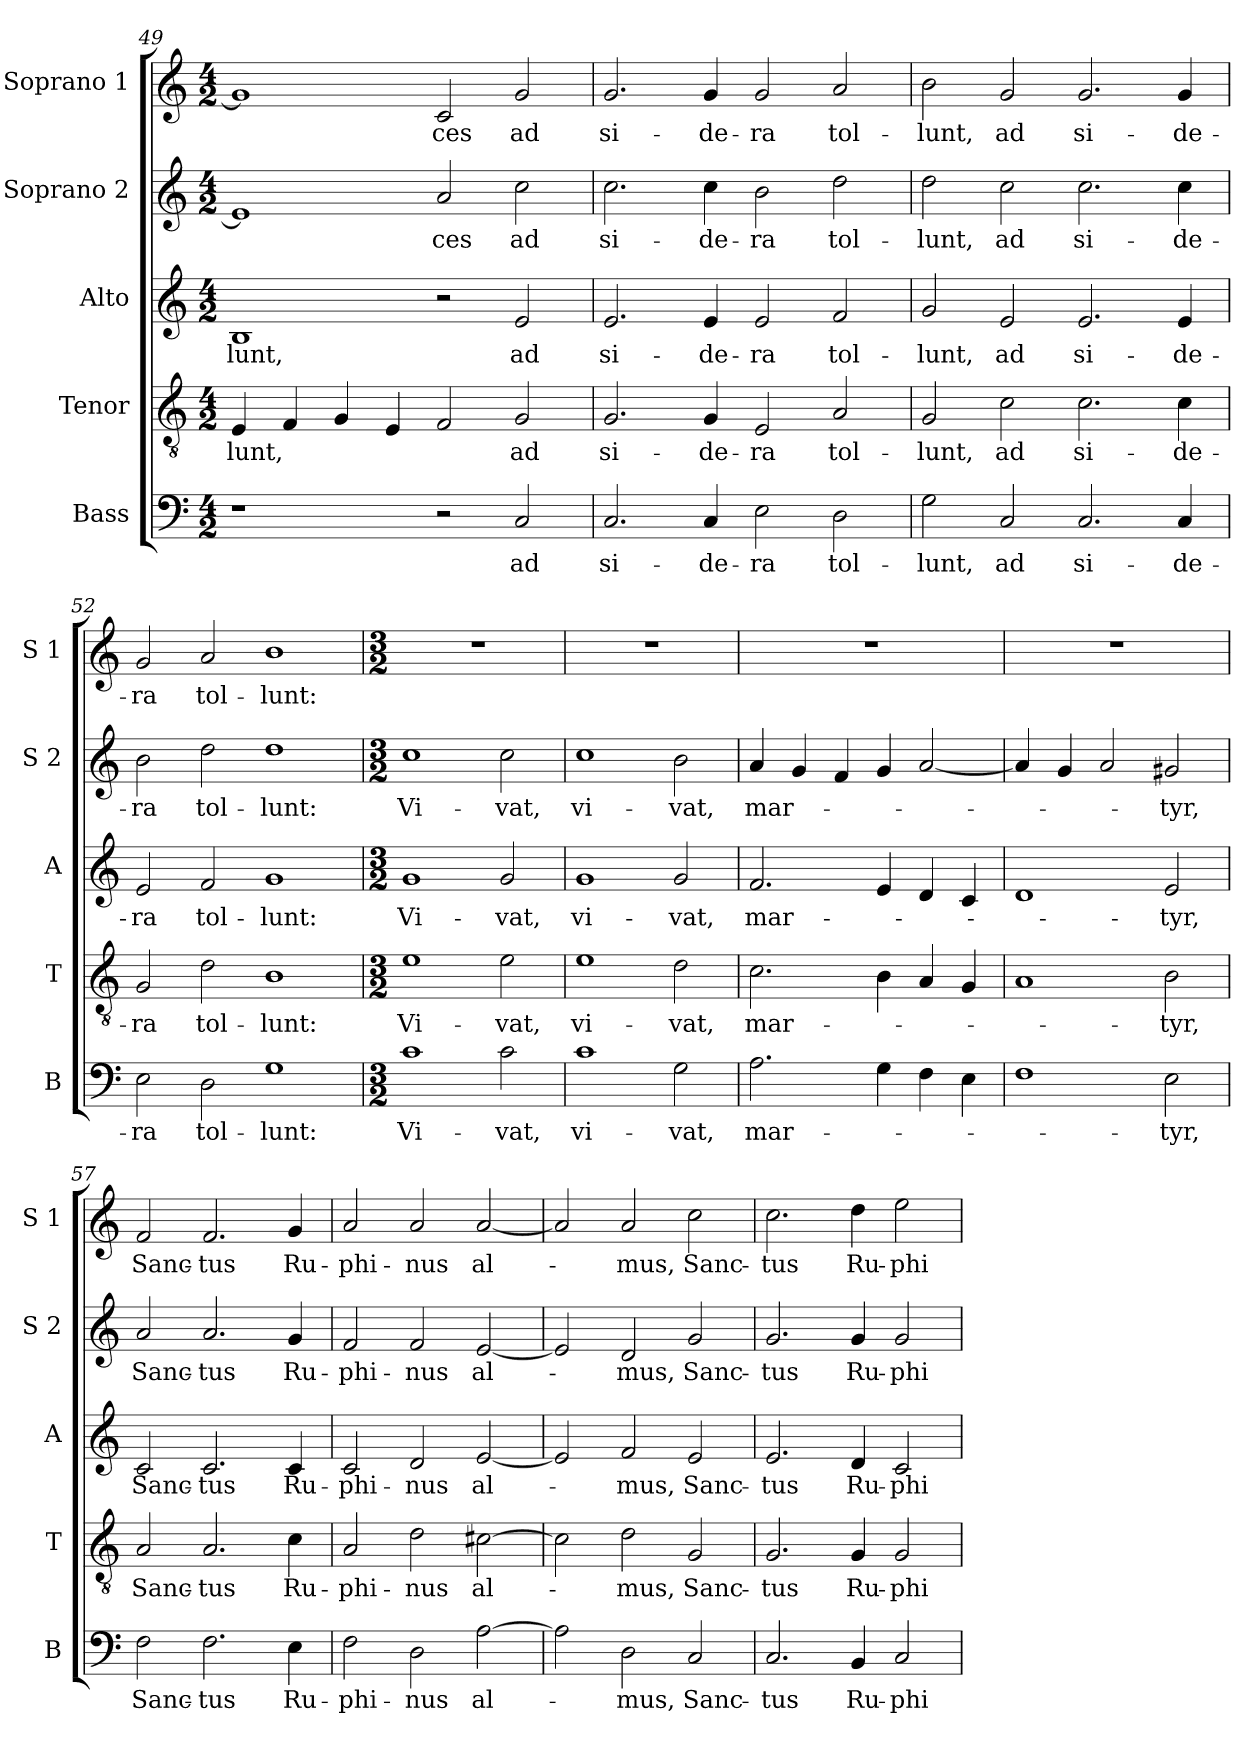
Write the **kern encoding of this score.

**kern	**text	**kern	**text	**kern	**text	**kern	**text	**kern	**text
*part5	*part5	*part4	*part4	*part3	*part3	*part2	*part2	*part1	*part1
*staff5	*staff5	*staff4	*staff4	*staff3	*staff3	*staff2	*staff2	*staff1	*staff1
*I"Bass	*	*I"Tenor	*	*I"Alto	*	*I"Soprano 2	*	*I"Soprano 1	*
*I'B	*	*I'T	*	*I'A	*	*I'S 2	*	*I'S 1	*
!!LO:PB:g=z
*clefF4	*	*clefGv2	*	*clefG2	*	*clefG2	*	*clefG2	*
*k[]	*	*k[]	*	*k[]	*	*k[]	*	*k[]	*
*C:	*	*C:	*	*C:	*	*C:	*	*C:	*
*M4/2	*	*M4/2	*	*M4/2	*	*M4/2	*	*M4/2	*
=49	=49	=49	=49	=49	=49	=49	=49	=49	=49
!	!	!	!LO:LY:b	!	!LO:LY:b	!	!	!	!
1r	.	4E/	-lunt,	1B	-lunt,	1e]	.	1g]	.
.	.	4F/	.	.	.	.	.	.	.
.	.	4G/	.	.	.	.	.	.	.
.	.	4E/	.	.	.	.	.	.	.
!	!	!	!	!	!	!	!LO:LY:b	!	!LO:LY:b
2r	.	2F/	.	2r	.	2a/	-ces	2c/	-ces
!	!LO:LY:b	!	!LO:LY:b	!	!LO:LY:b	!	!LO:LY:b	!	!LO:LY:b
2C/	ad	2G/	ad	2e/	ad	2cc\	ad	2g/	ad
=50	=50	=50	=50	=50	=50	=50	=50	=50	=50
!	!LO:LY:b	!	!LO:LY:b	!	!LO:LY:b	!	!LO:LY:b	!	!LO:LY:b
2.C/	si-	2.G/	si-	2.e/	si-	2.cc\	si-	2.g/	si-
!	!LO:LY:b	!	!LO:LY:b	!	!LO:LY:b	!	!LO:LY:b	!	!LO:LY:b
4C/	-de-	4G/	-de-	4e/	-de-	4cc\	-de-	4g/	-de-
!	!LO:LY:b	!	!LO:LY:b	!	!LO:LY:b	!	!LO:LY:b	!	!LO:LY:b
2E\	-ra	2E/	-ra	2e/	-ra	2b\	-ra	2g/	-ra
!	!LO:LY:b	!	!LO:LY:b	!	!LO:LY:b	!	!LO:LY:b	!	!LO:LY:b
2D\	tol-	2A/	tol-	2f/	tol-	2dd\	tol-	2a/	tol-
=51	=51	=51	=51	=51	=51	=51	=51	=51	=51
!	!LO:LY:b	!	!LO:LY:b	!	!LO:LY:b	!	!LO:LY:b	!	!LO:LY:b
2G\	-lunt,	2G/	-lunt,	2g/	-lunt,	2dd\	-lunt,	2b\	-lunt,
!	!LO:LY:b	!	!LO:LY:b	!	!LO:LY:b	!	!LO:LY:b	!	!LO:LY:b
2C/	ad	2c\	ad	2e/	ad	2cc\	ad	2g/	ad
!	!LO:LY:b	!	!LO:LY:b	!	!LO:LY:b	!	!LO:LY:b	!	!LO:LY:b
2.C/	si-	2.c\	si-	2.e/	si-	2.cc\	si-	2.g/	si-
!	!LO:LY:b	!	!LO:LY:b	!	!LO:LY:b	!	!LO:LY:b	!	!LO:LY:b
4C/	-de-	4c\	-de-	4e/	-de-	4cc\	-de-	4g/	-de-
=52	=52	=52	=52	=52	=52	=52	=52	=52	=52
!	!LO:LY:b	!	!LO:LY:b	!	!LO:LY:b	!	!LO:LY:b	!	!LO:LY:b
2E\	-ra	2G/	-ra	2e/	-ra	2b\	-ra	2g/	-ra
!	!LO:LY:b	!	!LO:LY:b	!	!LO:LY:b	!	!LO:LY:b	!	!LO:LY:b
2D\	tol-	2d\	tol-	2f/	tol-	2dd\	tol-	2a/	tol-
!	!LO:LY:b	!	!LO:LY:b	!	!LO:LY:b	!	!LO:LY:b	!	!LO:LY:b
1G	-lunt:	1B	-lunt:	1g	-lunt:	1dd	-lunt:	1b	-lunt:
=53	=53	=53	=53	=53	=53	=53	=53	=53	=53
*M3/2	*	*M3/2	*	*M3/2	*	*M3/2	*	*M3/2	*
!	!LO:LY:b	!	!LO:LY:b	!	!LO:LY:b	!	!LO:LY:b	!	!
1c	Vi-	1e	Vi-	1g	Vi-	1cc	Vi-	1.r	.
!	!LO:LY:b	!	!LO:LY:b	!	!LO:LY:b	!	!LO:LY:b	!	!
2c\	-vat,	2e\	-vat,	2g/	-vat,	2cc\	-vat,	.	.
=54	=54	=54	=54	=54	=54	=54	=54	=54	=54
!	!LO:LY:b	!	!LO:LY:b	!	!LO:LY:b	!	!LO:LY:b	!	!
1c	vi-	1e	vi-	1g	vi-	1cc	vi-	1.r	.
!	!LO:LY:b	!	!LO:LY:b	!	!LO:LY:b	!	!LO:LY:b	!	!
2G\	-vat,	2d\	-vat,	2g/	-vat,	2b\	-vat,	.	.
!!LO:LB:g=z
=55	=55	=55	=55	=55	=55	=55	=55	=55	=55
!	!LO:LY:b	!	!LO:LY:b	!	!LO:LY:b	!	!LO:LY:b	!	!
2.A\	mar-	2.c\	mar-	2.f/	mar-	4a/	mar-	1.r	.
.	.	.	.	.	.	4g/	.	.	.
.	.	.	.	.	.	4f/	.	.	.
4G\	.	4B\	.	4e/	.	4g/	.	.	.
4F\	.	4A/	.	4d/	.	[2a/	.	.	.
4E\	.	4G/	.	4c/	.	.	.	.	.
=56	=56	=56	=56	=56	=56	=56	=56	=56	=56
1F	.	1A	.	1d	.	4a/]	.	1.r	.
.	.	.	.	.	.	4g/	.	.	.
.	.	.	.	.	.	2a/	.	.	.
!	!LO:LY:b	!	!LO:LY:b	!	!LO:LY:b	!	!LO:LY:b	!	!
2E\	-tyr,	2B\	-tyr,	2e/	-tyr,	2g#X/	-tyr,	.	.
=57	=57	=57	=57	=57	=57	=57	=57	=57	=57
!	!LO:LY:b	!	!LO:LY:b	!	!LO:LY:b	!	!LO:LY:b	!	!LO:LY:b
2F\	Sanc-	2A/	Sanc-	2c/	Sanc-	2a/	Sanc-	2f/	Sanc-
!	!LO:LY:b	!	!LO:LY:b	!	!LO:LY:b	!	!LO:LY:b	!	!LO:LY:b
2.F\	-tus	2.A/	-tus	2.c/	-tus	2.a/	-tus	2.f/	-tus
!	!LO:LY:b	!	!LO:LY:b	!	!LO:LY:b	!	!LO:LY:b	!	!LO:LY:b
4E\	Ru-	4c\	Ru-	4c/	Ru-	4g/	Ru-	4g/	Ru-
=58	=58	=58	=58	=58	=58	=58	=58	=58	=58
!	!LO:LY:b	!	!LO:LY:b	!	!LO:LY:b	!	!LO:LY:b	!	!LO:LY:b
2F\	-phi-	2A/	-phi-	2c/	-phi-	2f/	-phi-	2a/	-phi-
!	!LO:LY:b	!	!LO:LY:b	!	!LO:LY:b	!	!LO:LY:b	!	!LO:LY:b
2D\	-nus	2d\	-nus	2d/	-nus	2f/	-nus	2a/	-nus
!	!LO:LY:b	!	!LO:LY:b	!	!LO:LY:b	!	!LO:LY:b	!	!LO:LY:b
[2A\	al-	[2c#X\	al-	[2e/	al-	[2e/	al-	[2a/	al-
=59	=59	=59	=59	=59	=59	=59	=59	=59	=59
2A\]	.	2c#\]	.	2e/]	.	2e/]	.	2a/]	.
!	!LO:LY:b	!	!LO:LY:b	!	!LO:LY:b	!	!LO:LY:b	!	!LO:LY:b
2D\	-mus,	2d\	-mus,	2f/	-mus,	2d/	-mus,	2a/	-mus,
!	!LO:LY:b	!	!LO:LY:b	!	!LO:LY:b	!	!LO:LY:b	!	!LO:LY:b
2C/	Sanc-	2G/	Sanc-	2e/	Sanc-	2g/	Sanc-	2cc\	Sanc-
=60	=60	=60	=60	=60	=60	=60	=60	=60	=60
!	!LO:LY:b	!	!LO:LY:b	!	!LO:LY:b	!	!LO:LY:b	!	!LO:LY:b
2.C/	-tus	2.G/	-tus	2.e/	-tus	2.g/	-tus	2.cc\	-tus
!	!LO:LY:b	!	!LO:LY:b	!	!LO:LY:b	!	!LO:LY:b	!	!LO:LY:b
4BB/	Ru-	4G/	Ru-	4d/	Ru-	4g/	Ru-	4dd\	Ru-
!	!LO:LY:b	!	!LO:LY:b	!	!LO:LY:b	!	!LO:LY:b	!	!LO:LY:b
2C/	-phi-	2G/	-phi-	2c/	-phi-	2g/	-phi-	2ee\	-phi-
=	=	=	=	=	=	=	=	=	=
*-	*-	*-	*-	*-	*-	*-	*-	*-	*-
